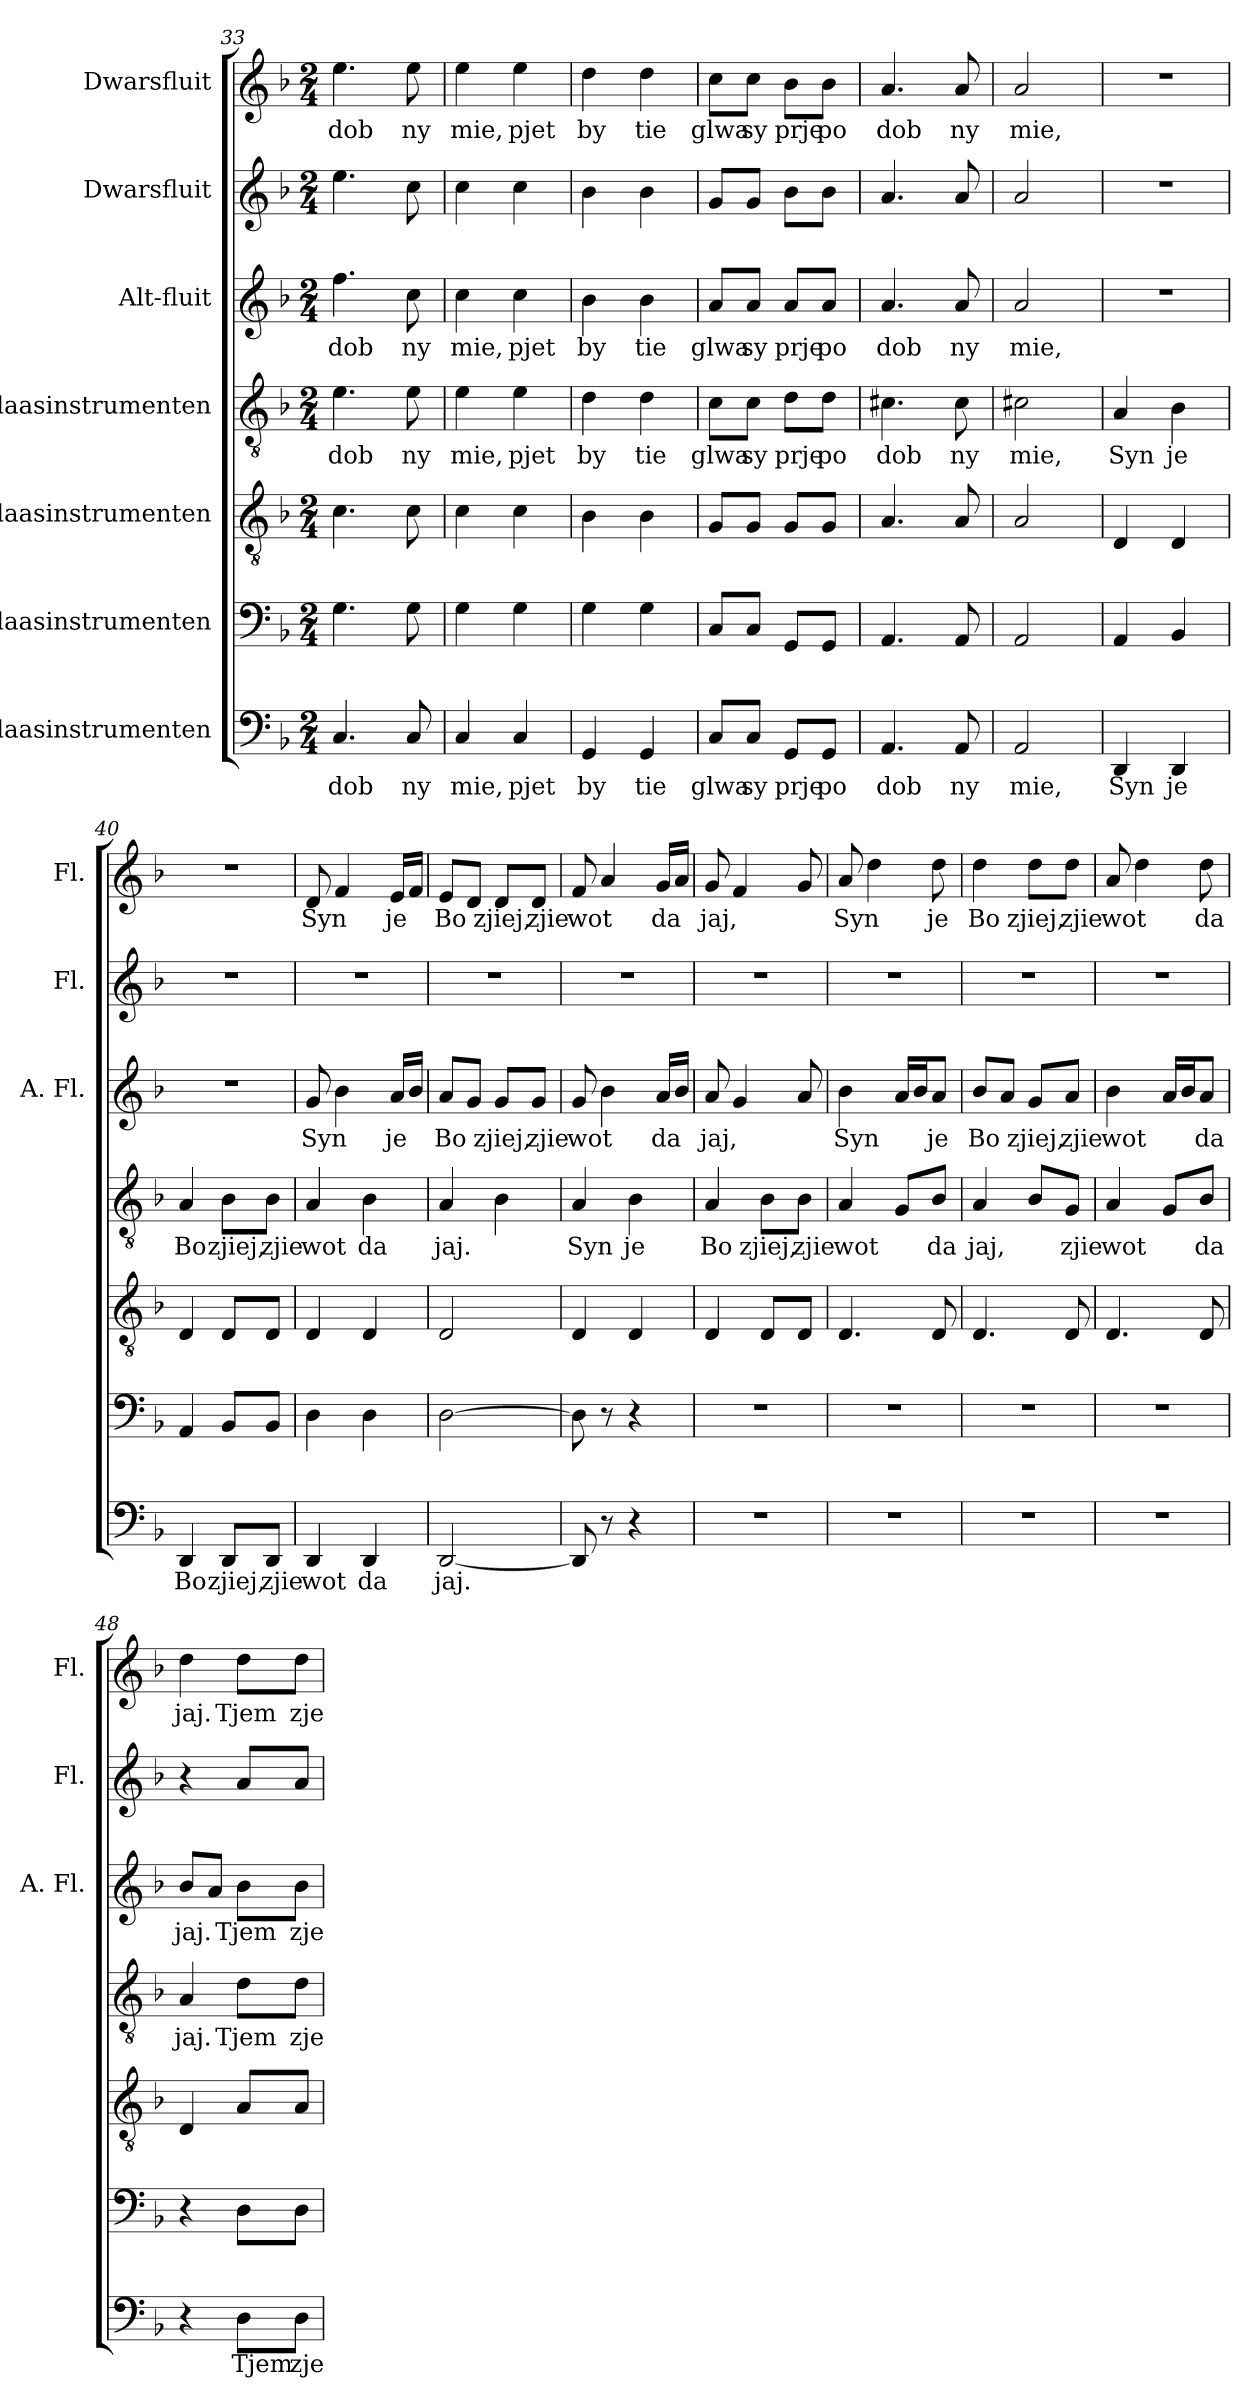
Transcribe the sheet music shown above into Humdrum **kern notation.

**kern	**text	**kern	**kern	**kern	**text	**kern	**text	**kern	**kern	**text
*part7	*part7	*part6	*part5	*part4	*part4	*part3	*part3	*part2	*part1	*part1
*staff7	*staff7	*staff6	*staff5	*staff4	*staff4	*staff3	*staff3	*staff2	*staff1	*staff1
*I"Blaasinstrumenten	*	*I"Blaasinstrumenten	*I"Blaasinstrumenten	*I"Blaasinstrumenten	*	*I"Alt-fluit	*	*I"Dwarsfluit	*I"Dwarsfluit	*
*	*	*	*	*	*	*I'A. Fl.	*	*I'Fl.	*I'Fl.	*
*clefF4	*	*clefF4	*clefGv2	*clefGv2	*	*clefG2	*	*clefG2	*clefG2	*
*	*	*	*	*	*	*ITrd3c5	*	*	*	*
*k[b-]	*	*k[b-]	*k[b-]	*k[b-]	*	*k[]	*	*k[b-]	*k[b-]	*
*M2/4	*	*M2/4	*M2/4	*M2/4	*	*M2/4	*	*M2/4	*M2/4	*
=33	=33	=33	=33	=33	=33	=33	=33	=33	=33	=33
!	!LO:LY:b	!	!	!	!LO:LY:b	!	!LO:LY:b	!	!	!LO:LY:b
4.C/	dob	4.G\	4.c\	4.e\	dob	4.cc\	dob	4.ee\	4.ee\	dob
!	!LO:LY:b	!	!	!	!LO:LY:b	!	!LO:LY:b	!	!	!LO:LY:b
8C/	ny	8G\	8c\	8e\	ny	8g\	ny	8cc\	8ee\	ny
=34	=34	=34	=34	=34	=34	=34	=34	=34	=34	=34
!	!LO:LY:b	!	!	!	!LO:LY:b	!	!LO:LY:b	!	!	!LO:LY:b
4C/	mie,	4G\	4c\	4e\	mie,	4g\	mie,	4cc\	4ee\	mie,
!	!LO:LY:b	!	!	!	!LO:LY:b	!	!LO:LY:b	!	!	!LO:LY:b
4C/	pjet	4G\	4c\	4e\	pjet	4g\	pjet	4cc\	4ee\	pjet
!!LO:PB:g=z
=35	=35	=35	=35	=35	=35	=35	=35	=35	=35	=35
!	!LO:LY:b	!	!	!	!LO:LY:b	!	!LO:LY:b	!	!	!LO:LY:b
4GG/	by	4G\	4B-\	4d\	by	4f\	by	4b-\	4dd\	by
!	!LO:LY:b	!	!	!	!LO:LY:b	!	!LO:LY:b	!	!	!LO:LY:b
4GG/	tie	4G\	4B-\	4d\	tie	4f\	tie	4b-\	4dd\	tie
=36	=36	=36	=36	=36	=36	=36	=36	=36	=36	=36
!	!LO:LY:b	!	!	!	!LO:LY:b	!	!LO:LY:b	!	!	!LO:LY:b
8C/L	glwa	8C/L	8G/L	8c\L	glwa	8e/L	glwa	8g/L	8cc\L	glwa
!	!LO:LY:b	!	!	!	!LO:LY:b	!	!LO:LY:b	!	!	!LO:LY:b
8C/J	sy	8C/J	8G/J	8c\J	sy	8e/J	sy	8g/J	8cc\J	sy
!	!LO:LY:b	!	!	!	!LO:LY:b	!	!LO:LY:b	!	!	!LO:LY:b
8GG/L	prje	8GG/L	8G/L	8d\L	prje	8e/L	prje	8b-\L	8b-\L	prje
!	!LO:LY:b	!	!	!	!LO:LY:b	!	!LO:LY:b	!	!	!LO:LY:b
8GG/J	po	8GG/J	8G/J	8d\J	po	8e/J	po	8b-\J	8b-\J	po
=37	=37	=37	=37	=37	=37	=37	=37	=37	=37	=37
!	!LO:LY:b	!	!	!	!LO:LY:b	!	!LO:LY:b	!	!	!LO:LY:b
4.AA/	dob	4.AA/	4.A/	4.c#X\	dob	4.e/	dob	4.a/	4.a/	dob
!	!LO:LY:b	!	!	!	!LO:LY:b	!	!LO:LY:b	!	!	!LO:LY:b
8AA/	ny	8AA/	8A/	8c#\	ny	8e/	ny	8a/	8a/	ny
=38	=38	=38	=38	=38	=38	=38	=38	=38	=38	=38
!	!LO:LY:b	!	!	!	!LO:LY:b	!	!LO:LY:b	!	!	!LO:LY:b
2AA/	mie,	2AA/	2A/	2c#X\	mie,	2e/	mie,	2a/	2a/	mie,
=39	=39	=39	=39	=39	=39	=39	=39	=39	=39	=39
!	!LO:LY:b	!	!	!	!LO:LY:b	!	!	!	!	!
4DD/	Syn	4AA/	4D/	4A/	Syn	2r	.	2r	2r	.
!	!LO:LY:b	!	!	!	!LO:LY:b	!	!	!	!	!
4DD/	je	4BB-/	4D/	4B-\	je	.	.	.	.	.
=40	=40	=40	=40	=40	=40	=40	=40	=40	=40	=40
!	!LO:LY:b	!	!	!	!LO:LY:b	!	!	!	!	!
4DD/	Bo	4AA/	4D/	4A/	Bo	2r	.	2r	2r	.
!	!LO:LY:b	!	!	!	!LO:LY:b	!	!	!	!	!
8DD/L	zjiej,	8BB-/L	8D/L	8B-\L	zjiej,	.	.	.	.	.
!	!LO:LY:b	!	!	!	!LO:LY:b	!	!	!	!	!
8DD/J	zjie	8BB-/J	8D/J	8B-\J	zjie	.	.	.	.	.
=41	=41	=41	=41	=41	=41	=41	=41	=41	=41	=41
!	!LO:LY:b	!	!	!	!LO:LY:b	!	!LO:LY:b	!	!	!LO:LY:b
4DD/	wot	4D\	4D/	4A/	wot	8d/	Syn	2r	8d/	Syn
.	.	.	.	.	.	4f\	.	.	4f/	.
!	!LO:LY:b	!	!	!	!LO:LY:b	!	!	!	!	!
4DD/	da	4D\	4D/	4B-\	da	.	.	.	.	.
!	!	!	!	!	!	!	!LO:LY:b	!	!	!LO:LY:b
.	.	.	.	.	.	16e/LL	je	.	16e/LL	je
.	.	.	.	.	.	16f/JJ	.	.	16f/JJ	.
!!LO:PB:g=z
=42	=42	=42	=42	=42	=42	=42	=42	=42	=42	=42
!	!LO:LY:b	!	!	!	!LO:LY:b	!	!LO:LY:b	!	!	!LO:LY:b
[2DD/	jaj.	[2D\	2D/	4A/	jaj.	8e/L	Bo	2r	8e/L	Bo
.	.	.	.	.	.	8d/J	.	.	8d/J	.
!	!	!	!	!	!	!	!LO:LY:b	!	!	!LO:LY:b
.	.	.	.	4B-\	.	8d/L	zjiej,	.	8d/L	zjiej,
!	!	!	!	!	!	!	!LO:LY:b	!	!	!LO:LY:b
.	.	.	.	.	.	8d/J	zjie	.	8d/J	zjie
=43	=43	=43	=43	=43	=43	=43	=43	=43	=43	=43
!	!	!	!	!	!LO:LY:b	!	!LO:LY:b	!	!	!LO:LY:b
8DD/]	.	8D\]	4D/	4A/	Syn	8d/	wot	2r	8f/	wot
8r	.	8r	.	.	.	4f\	.	.	4a/	.
!	!	!	!	!	!LO:LY:b	!	!	!	!	!
4r	.	4r	4D/	4B-\	je	.	.	.	.	.
!	!	!	!	!	!	!	!LO:LY:b	!	!	!LO:LY:b
.	.	.	.	.	.	16e/LL	da	.	16g/LL	da
.	.	.	.	.	.	16f/JJ	.	.	16a/JJ	.
=44	=44	=44	=44	=44	=44	=44	=44	=44	=44	=44
!	!	!	!	!	!LO:LY:b	!	!LO:LY:b	!	!	!LO:LY:b
2r	.	2r	4D/	4A/	Bo	8e/	jaj,	2r	8g/	jaj,
.	.	.	.	.	.	4d/	.	.	4f/	.
!	!	!	!	!	!LO:LY:b	!	!	!	!	!
.	.	.	8D/L	8B-\L	zjiej,	.	.	.	.	.
!	!	!	!	!	!LO:LY:b	!	!	!	!	!
.	.	.	8D/J	8B-\J	zjie	8e/	.	.	8g/	.
=45	=45	=45	=45	=45	=45	=45	=45	=45	=45	=45
!	!	!	!	!	!LO:LY:b	!	!LO:LY:b	!	!	!LO:LY:b
2r	.	2r	4.D/	4A/	wot	4f\	Syn	2r	8a/	Syn
.	.	.	.	.	.	.	.	.	4dd\	.
.	.	.	.	8G/L	.	16e/LL	.	.	.	.
.	.	.	.	.	.	16f/J	.	.	.	.
!	!	!	!	!	!LO:LY:b	!	!LO:LY:b	!	!	!LO:LY:b
.	.	.	8D/	8B-/J	da	8e/J	je	.	8dd\	je
=46	=46	=46	=46	=46	=46	=46	=46	=46	=46	=46
!	!	!	!	!	!LO:LY:b	!	!LO:LY:b	!	!	!LO:LY:b
2r	.	2r	4.D/	4A/	jaj,	8f/L	Bo	2r	4dd\	Bo
.	.	.	.	.	.	8e/J	.	.	.	.
!	!	!	!	!	!	!	!LO:LY:b	!	!	!LO:LY:b
.	.	.	.	8B-/L	.	8d/L	zjiej,	.	8dd\L	zjiej,
!	!	!	!	!	!LO:LY:b	!	!LO:LY:b	!	!	!LO:LY:b
.	.	.	8D/	8G/J	zjie	8e/J	zjie	.	8dd\J	zjie
=47	=47	=47	=47	=47	=47	=47	=47	=47	=47	=47
!	!	!	!	!	!LO:LY:b	!	!LO:LY:b	!	!	!LO:LY:b
2r	.	2r	4.D/	4A/	wot	4f\	wot	2r	8a/	wot
.	.	.	.	.	.	.	.	.	4dd\	.
.	.	.	.	8G/L	.	16e/LL	.	.	.	.
.	.	.	.	.	.	16f/J	.	.	.	.
!	!	!	!	!	!LO:LY:b	!	!LO:LY:b	!	!	!LO:LY:b
.	.	.	8D/	8B-/J	da	8e/J	da	.	8dd\	da
!!LO:PB:g=z
=48	=48	=48	=48	=48	=48	=48	=48	=48	=48	=48
!	!	!	!	!	!LO:LY:b	!	!LO:LY:b	!	!	!LO:LY:b
4r	.	4r	4D/	4A/	jaj.	8f/L	jaj.	4r	4dd\	jaj.
.	.	.	.	.	.	8e/J	.	.	.	.
!	!LO:LY:b	!	!	!	!LO:LY:b	!	!LO:LY:b	!	!	!LO:LY:b
8D\L	Tjem	8D\L	8A/L	8d\L	Tjem	8f\L	Tjem	8a/L	8dd\L	Tjem
!	!LO:LY:b	!	!	!	!LO:LY:b	!	!LO:LY:b	!	!	!LO:LY:b
8D\J	zje	8D\J	8A/J	8d\J	zje	8f\J	zje	8a/J	8dd\J	zje
=	=	=	=	=	=	=	=	=	=	=
*-	*-	*-	*-	*-	*-	*-	*-	*-	*-	*-
